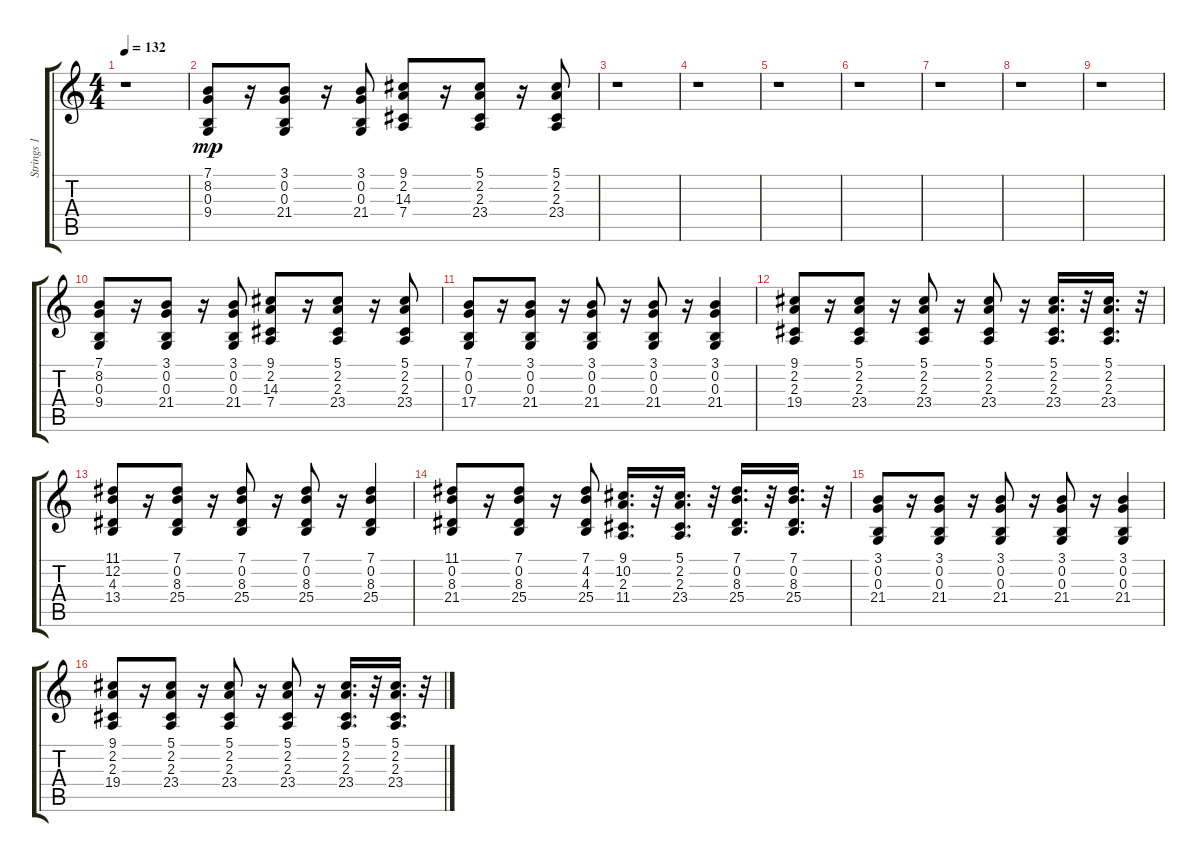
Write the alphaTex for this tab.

\track ("Strings 1" "Strings 1") {instrument stringensemble1}
\staff {score tabs}
\tuning (E4 B3 G3 D3 A2 E2) {hide}
\ts (4 4)
\tempo 132
\clef g2
\ks c
r.1{dy mp} |
(7.1 8.2 0.3 9.4).8 r.16 (3.1 0.2 0.3 21.4).8 r.16 (3.1 0.2 0.3 21.4).8 (9.1 2.2 14.3 7.4).8 r.16 (5.1 2.2 2.3 23.4).8 r.16 (5.1 2.2 2.3 23.4).8 |
r.1 |
r.1 |
r.1 |
r.1 |
r.1 |
r.1 |
r.1 |
(7.1 8.2 0.3 9.4).8 r.16 (3.1 0.2 0.3 21.4).8 r.16 (3.1 0.2 0.3 21.4).8 (9.1 2.2 14.3 7.4).8 r.16 (5.1 2.2 2.3 23.4).8 r.16 (5.1 2.2 2.3 23.4).8 |
(7.1 0.2 0.3 17.4).8 r.16 (3.1 0.2 0.3 21.4).8 r.16 (3.1 0.2 0.3 21.4).8 r.16 (3.1 0.2 0.3 21.4).8 r.16 (3.1 0.2 0.3 21.4).4 |
(9.1 2.2 2.3 19.4).8 r.16 (5.1 2.2 2.3 23.4).8 r.16 (5.1 2.2 2.3 23.4).8 r.16 (5.1 2.2 2.3 23.4).8 r.16 (5.1 2.2 2.3 23.4).16{d} r.32 (5.1 2.2 2.3 23.4).16{d} r.32 |
(11.1 12.2 4.3 13.4).8 r.16 (7.1 0.2 8.3 25.4).8 r.16 (7.1 0.2 8.3 25.4).8 r.16 (7.1 0.2 8.3 25.4).8 r.16 (7.1 0.2 8.3 25.4).4 |
(11.1 0.2 8.3 21.4).8 r.16 (7.1 0.2 8.3 25.4).8 r.16 (7.1 4.2 4.3 25.4).8 (9.1 10.2 2.3 11.4).16{d} r.32 (5.1 2.2 2.3 23.4).16{d} r.32 (7.1 0.2 8.3 25.4).16{d} r.32 (7.1 0.2 8.3 25.4).16{d} r.32 |
(3.1 0.2 0.3 21.4).8 r.16 (3.1 0.2 0.3 21.4).8 r.16 (3.1 0.2 0.3 21.4).8 r.16 (3.1 0.2 0.3 21.4).8 r.16 (3.1 0.2 0.3 21.4).4 |
(9.1 2.2 2.3 19.4).8 r.16 (5.1 2.2 2.3 23.4).8 r.16 (5.1 2.2 2.3 23.4).8 r.16 (5.1 2.2 2.3 23.4).8 r.16 (5.1 2.2 2.3 23.4).16{d} r.32 (5.1 2.2 2.3 23.4).16{d} r.32
